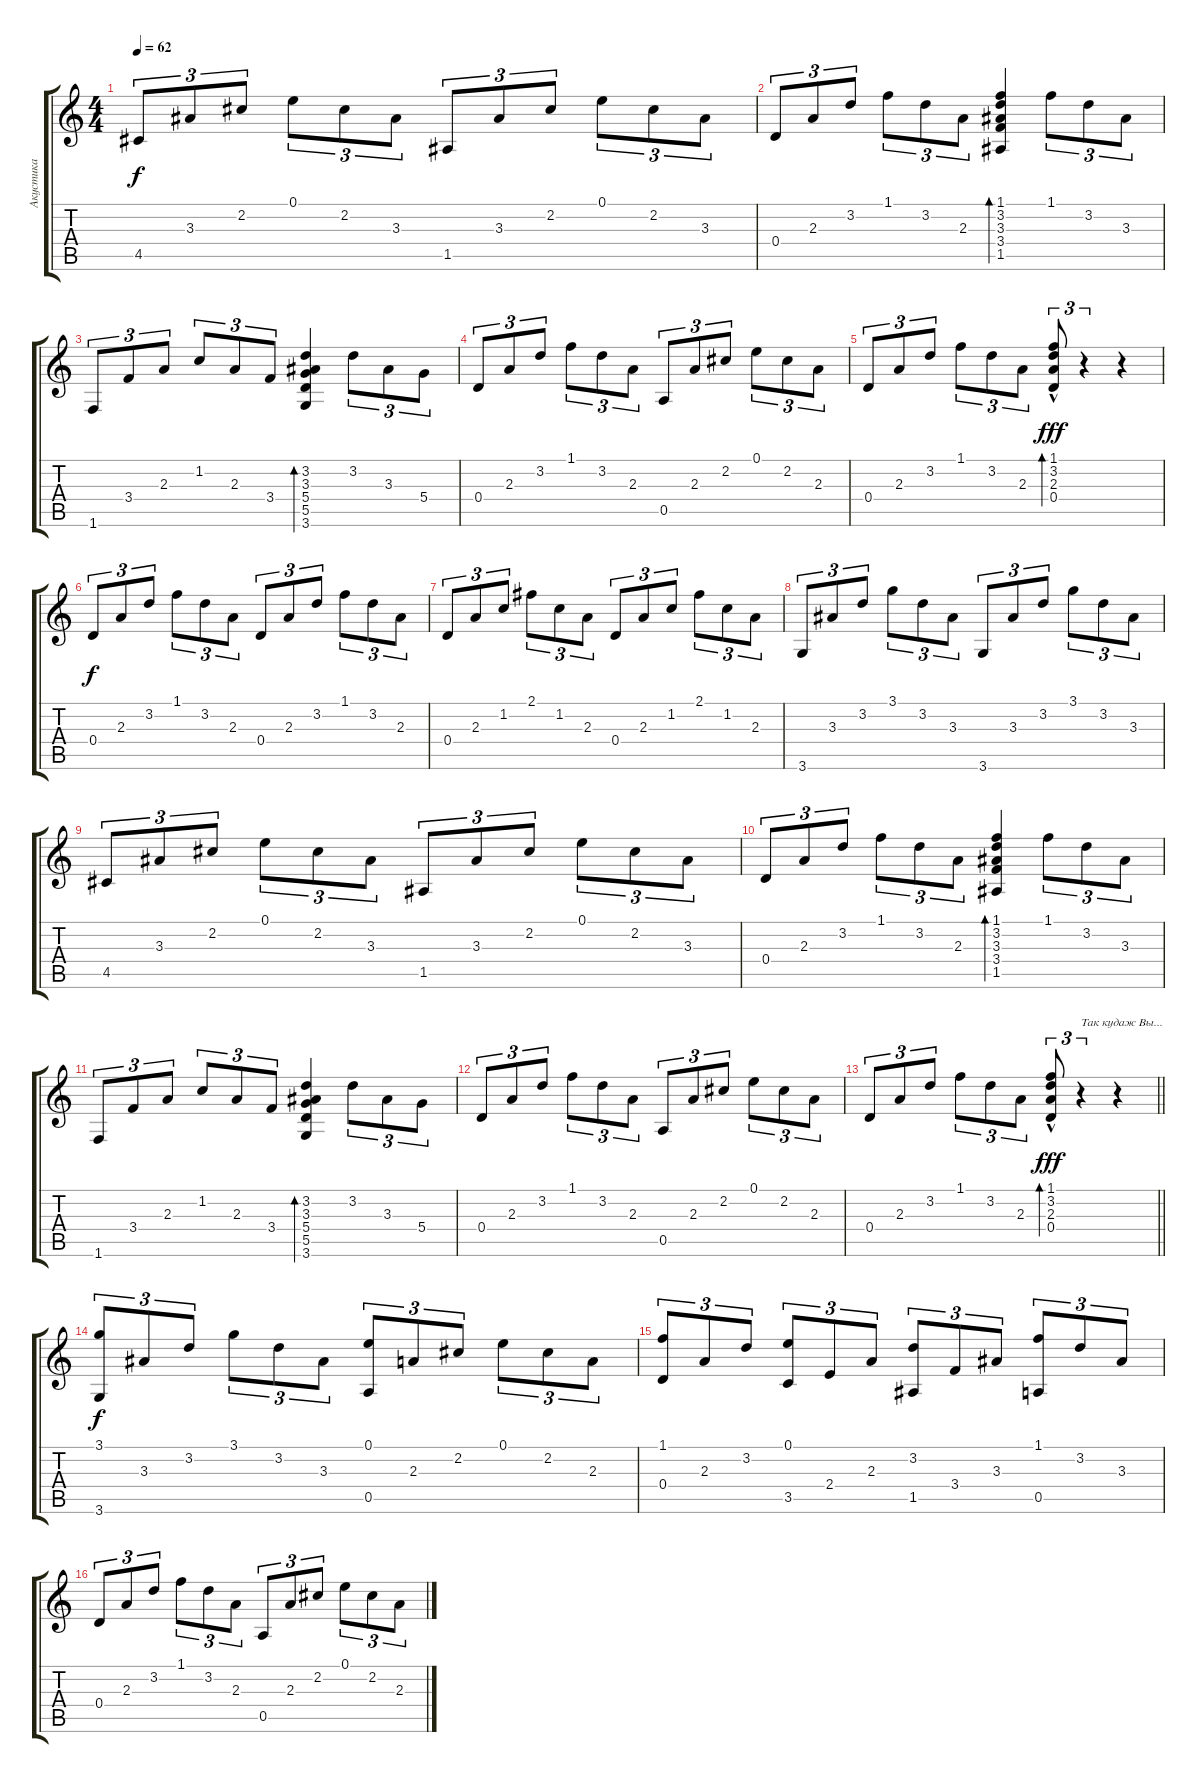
\track ("Акустика" "Акустика") {instrument acousticguitarsteel}
\staff {score tabs}
\tuning (E4 B3 G3 D3 A2 E2) {hide}
\ts (4 4)
\tempo 62
\clef g2
\ks c
4.5.8{tu (3 2) dy f} 3.3.8{tu (3 2)} 2.2.8{tu (3 2)} 0.1.8{tu (3 2)} 2.2.8{tu (3 2)} 3.3.8{tu (3 2)} 1.5.8{tu (3 2)} 3.3.8{tu (3 2)} 2.2.8{tu (3 2)} 0.1.8{tu (3 2)} 2.2.8{tu (3 2)} 3.3.8{tu (3 2)} |
0.4.8{tu (3 2)} 2.3.8{tu (3 2)} 3.2.8{tu (3 2)} 1.1.8{tu (3 2)} 3.2.8{tu (3 2)} 2.3.8{tu (3 2)} (1.1 3.2 3.3 3.4 1.5).4{bd 120} 1.1.8{tu (3 2)} 3.2.8{tu (3 2)} 3.3.8{tu (3 2)} |
1.6.8{tu (3 2)} 3.4.8{tu (3 2)} 2.3.8{tu (3 2)} 1.2.8{tu (3 2)} 2.3.8{tu (3 2)} 3.4.8{tu (3 2)} (3.2 3.3 5.4 5.5 3.6).4{bd 120} 3.2.8{tu (3 2)} 3.3.8{tu (3 2)} 5.4.8{tu (3 2)} |
0.4.8{tu (3 2)} 2.3.8{tu (3 2)} 3.2.8{tu (3 2)} 1.1.8{tu (3 2)} 3.2.8{tu (3 2)} 2.3.8{tu (3 2)} 0.5.8{tu (3 2)} 2.3.8{tu (3 2)} 2.2.8{tu (3 2)} 0.1.8{tu (3 2)} 2.2.8{tu (3 2)} 2.3.8{tu (3 2)} |
0.4.8{tu (3 2)} 2.3.8{tu (3 2)} 3.2.8{tu (3 2)} 1.1.8{tu (3 2)} 3.2.8{tu (3 2)} 2.3.8{tu (3 2)} (1.1{hac} 3.2{hac} 2.3{hac} 0.4{hac}).8{tu (3 2) bd 240 dy fff} r.4{tu (3 2)} r.4 |
0.4.8{tu (3 2) dy f} 2.3.8{tu (3 2)} 3.2.8{tu (3 2)} 1.1.8{tu (3 2)} 3.2.8{tu (3 2)} 2.3.8{tu (3 2)} 0.4.8{tu (3 2)} 2.3.8{tu (3 2)} 3.2.8{tu (3 2)} 1.1.8{tu (3 2)} 3.2.8{tu (3 2)} 2.3.8{tu (3 2)} |
0.4.8{tu (3 2)} 2.3.8{tu (3 2)} 1.2.8{tu (3 2)} 2.1.8{tu (3 2)} 1.2.8{tu (3 2)} 2.3.8{tu (3 2)} 0.4.8{tu (3 2)} 2.3.8{tu (3 2)} 1.2.8{tu (3 2)} 2.1.8{tu (3 2)} 1.2.8{tu (3 2)} 2.3.8{tu (3 2)} |
3.6.8{tu (3 2)} 3.3.8{tu (3 2)} 3.2.8{tu (3 2)} 3.1.8{tu (3 2)} 3.2.8{tu (3 2)} 3.3.8{tu (3 2)} 3.6.8{tu (3 2)} 3.3.8{tu (3 2)} 3.2.8{tu (3 2)} 3.1.8{tu (3 2)} 3.2.8{tu (3 2)} 3.3.8{tu (3 2)} |
4.5.8{tu (3 2)} 3.3.8{tu (3 2)} 2.2.8{tu (3 2)} 0.1.8{tu (3 2)} 2.2.8{tu (3 2)} 3.3.8{tu (3 2)} 1.5.8{tu (3 2)} 3.3.8{tu (3 2)} 2.2.8{tu (3 2)} 0.1.8{tu (3 2)} 2.2.8{tu (3 2)} 3.3.8{tu (3 2)} |
0.4.8{tu (3 2)} 2.3.8{tu (3 2)} 3.2.8{tu (3 2)} 1.1.8{tu (3 2)} 3.2.8{tu (3 2)} 2.3.8{tu (3 2)} (1.1 3.2 3.3 3.4 1.5).4{bd 120} 1.1.8{tu (3 2)} 3.2.8{tu (3 2)} 3.3.8{tu (3 2)} |
1.6.8{tu (3 2)} 3.4.8{tu (3 2)} 2.3.8{tu (3 2)} 1.2.8{tu (3 2)} 2.3.8{tu (3 2)} 3.4.8{tu (3 2)} (3.2 3.3 5.4 5.5 3.6).4{bd 120} 3.2.8{tu (3 2)} 3.3.8{tu (3 2)} 5.4.8{tu (3 2)} |
0.4.8{tu (3 2)} 2.3.8{tu (3 2)} 3.2.8{tu (3 2)} 1.1.8{tu (3 2)} 3.2.8{tu (3 2)} 2.3.8{tu (3 2)} 0.5.8{tu (3 2)} 2.3.8{tu (3 2)} 2.2.8{tu (3 2)} 0.1.8{tu (3 2)} 2.2.8{tu (3 2)} 2.3.8{tu (3 2)} |
\barLineRight lightlight
0.4.8{tu (3 2)} 2.3.8{tu (3 2)} 3.2.8{tu (3 2)} 1.1.8{tu (3 2)} 3.2.8{tu (3 2)} 2.3.8{tu (3 2)} (1.1{hac} 3.2{hac} 2.3{hac} 0.4{hac}).8{tu (3 2) bd 240 dy fff} r.4{tu (3 2) txt "Так кудаж Вы..."} r.4 |
(3.1 3.6).8{tu (3 2) dy f} 3.3.8{tu (3 2)} 3.2.8{tu (3 2)} 3.1.8{tu (3 2)} 3.2.8{tu (3 2)} 3.3.8{tu (3 2)} (0.1 0.5).8{tu (3 2)} 2.3.8{tu (3 2)} 2.2.8{tu (3 2)} 0.1.8{tu (3 2)} 2.2.8{tu (3 2)} 2.3.8{tu (3 2)} |
(1.1 0.4).8{tu (3 2)} 2.3.8{tu (3 2)} 3.2.8{tu (3 2)} (0.1 3.5).8{tu (3 2)} 2.4.8{tu (3 2)} 2.3.8{tu (3 2)} (3.2 1.5).8{tu (3 2)} 3.4.8{tu (3 2)} 3.3.8{tu (3 2)} (1.1 0.5).8{tu (3 2)} 3.2.8{tu (3 2)} 3.3.8{tu (3 2)} |
0.4.8{tu (3 2)} 2.3.8{tu (3 2)} 3.2.8{tu (3 2)} 1.1.8{tu (3 2)} 3.2.8{tu (3 2)} 2.3.8{tu (3 2)} 0.5.8{tu (3 2)} 2.3.8{tu (3 2)} 2.2.8{tu (3 2)} 0.1.8{tu (3 2)} 2.2.8{tu (3 2)} 2.3.8{tu (3 2)}
